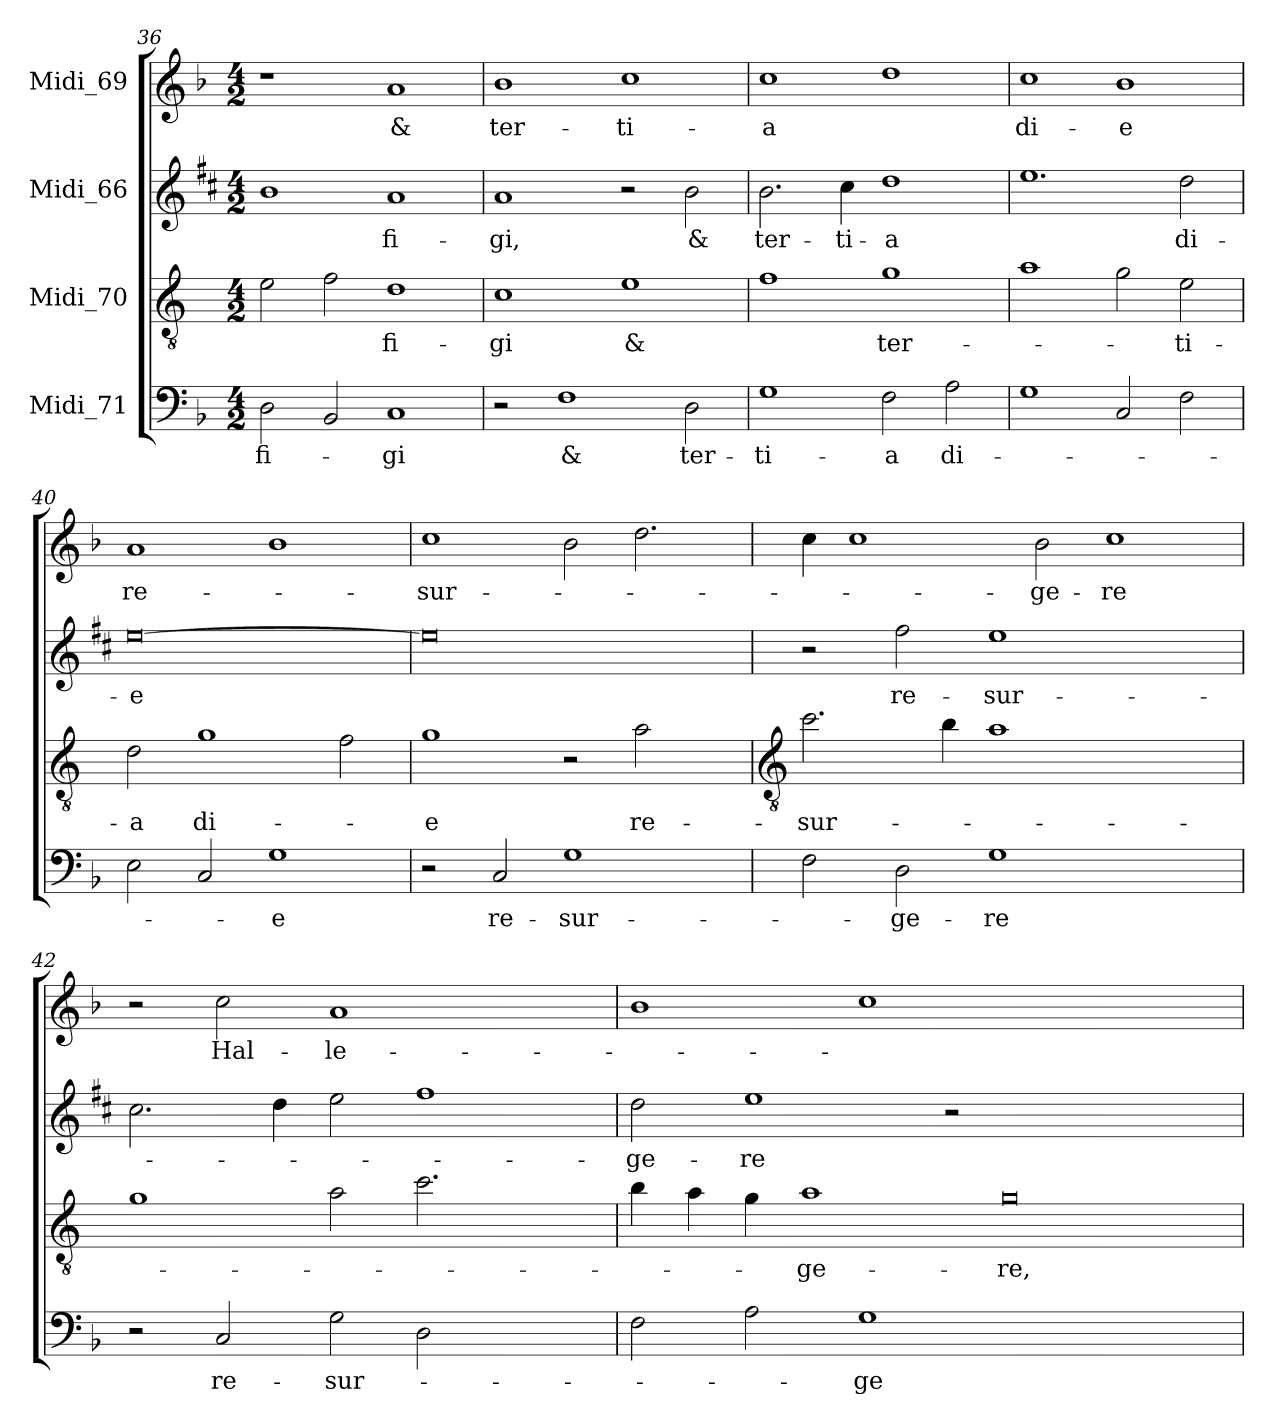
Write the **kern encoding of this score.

**kern	**text	**kern	**text	**kern	**text	**kern	**text
*part4	*part4	*part3	*part3	*part2	*part2	*part1	*part1
*staff4	*staff4	*staff3	*staff3	*staff2	*staff2	*staff1	*staff1
*I"Midi_71	*	*I"Midi_70	*	*I"Midi_66	*	*I"Midi_69	*
*clefF4	*	*clefGv2	*	*clefG2	*	*clefG2	*
*	*	*ITrd4c7	*	*ITrd5c9	*	*	*
*k[b-]	*	*k[b-]	*	*k[b-]	*	*k[b-]	*
*F:	*	*F:	*	*F:	*	*F:	*
*M4/2	*	*M4/2	*	*M4/2	*	*M4/2	*
=36	=36	=36	=36	=36	=36	=36	=36
!	!LO:LY:b	!	!	!	!	!	!
2D	-fi-	2A	.	1d	.	1r	.
2BB-	.	2B-	.	.	.	.	.
!	!LO:LY:b	!	!LO:LY:b	!	!LO:LY:b	!	!LO:LY:b
1C	-gi	1G	-fi-	1c	-fi-	1a	&
=37	=37	=37	=37	=37	=37	=37	=37
!	!	!	!LO:LY:b	!	!LO:LY:b	!	!LO:LY:b
2r	.	1F	-gi	1c	-gi,	1b-	ter-
!	!LO:LY:b	!	!	!	!	!	!
1F	&	.	.	.	.	.	.
!	!	!	!LO:LY:b	!	!	!	!LO:LY:b
.	.	1A	&	2r	.	1cc	-ti-
!	!LO:LY:b	!	!	!	!LO:LY:b	!	!
2D	ter-	.	.	2d	&	.	.
=38	=38	=38	=38	=38	=38	=38	=38
!	!LO:LY:b	!	!	!	!LO:LY:b	!	!LO:LY:b
1G	-ti-	1B-	.	2.d	ter-	1cc	-a
!	!	!	!	!	!LO:LY:b	!	!
.	.	.	.	4e	-ti-	.	.
!	!LO:LY:b	!	!LO:LY:b	!	!LO:LY:b	!	!
2F	-a	1c	ter-	1f	-a	1dd	.
!	!LO:LY:b	!	!	!	!	!	!
2A	di-	.	.	.	.	.	.
=39	=39	=39	=39	=39	=39	=39	=39
!	!	!	!	!	!	!	!LO:LY:b
1G	.	1d	.	1.g	.	1cc	di-
!	!	!	!	!	!	!	!LO:LY:b
2C	.	2c	.	.	.	1b-	-e
!	!	!	!LO:LY:b	!	!LO:LY:b	!	!
2F	.	2A	-ti-	2f	di-	.	.
!!LO:LB:g=z
=40	=40	=40	=40	=40	=40	=40	=40
!	!	!	!LO:LY:b	!	!LO:LY:b	!	!LO:LY:b
2E	.	2G	-a	[0g	-e	1a	re-
!	!	!	!LO:LY:b	!	!	!	!
2C	.	1c	di-	.	.	.	.
!	!LO:LY:b	!	!	!	!	!	!
1G	-e	.	.	.	.	1b-	.
.	.	2B-	.	.	.	.	.
=41	=41	=41	=41	=41	=41	=41	=41
!	!	!	!LO:LY:b	!	!	!	!LO:LY:b
2r	.	1c	-e	0g]	.	1cc	-sur-
!	!LO:LY:b	!	!	!	!	!	!
2C	re-	.	.	.	.	.	.
!	!LO:LY:b	!	!	!	!	!	!
1G	-sur-	2r	.	.	.	2b-	.
!	!	!	!LO:LY:b	!	!	!	!
.	.	2d	re-	.	.	2.dd	.
4ryy	.	4ryy	.	4ryy	.	.	.
!!LO:LB:g=z
=42A	=42A	=42A	=42A	=42A	=42A	=42A	=42A
*	*	*clefGv2	*	*	*	*	*
!	!	!	!LO:LY:b	!	!	!	!
2F	.	2.f	-sur-	2r	.	4cc	.
.	.	.	.	.	.	1cc	.
!	!LO:LY:b	!	!	!	!LO:LY:b	!	!
2D	-ge-	.	.	2a	re-	.	.
.	.	4e	.	.	.	.	.
!	!LO:LY:b	!	!	!	!LO:LY:b	!	!
1G	-re	1d	.	1g	-sur-	.	.
!	!	!	!	!	!	!	!LO:LY:b
.	.	.	.	.	.	2b-	-ge-
!	!	!	!	!	!	!	!LO:LY:b
.	.	.	.	.	.	1cc	-re
2.ryy	.	2.ryy	.	2.ryy	.	.	.
=42B	=42B	=42B	=42B	=42B	=42B	=42B	=42B
2r	.	1c	.	2.e	.	2r	.
!	!LO:LY:b	!	!	!	!	!	!LO:LY:b
2C	re-	.	.	.	.	2cc	Hal-
.	.	.	.	4f	.	.	.
!	!LO:LY:b	!	!	!	!	!	!LO:LY:b
2G	-sur-	2d	.	2g	.	1a	-le-
2D	.	2.f	.	1a	.	.	.
2ryy	.	.	.	.	.	2ryy	.
.	.	4ryy	.	.	.	.	.
=43A	=43A	=43A	=43A	=43A	=43A	=43A	=43A
!	!	!	!	!	!LO:LY:b	!	!
2F	.	4e	.	2f	-ge-	1b-	.
.	.	4d	.	.	.	.	.
!	!	!	!	!	!LO:LY:b	!	!
2A	.	4c	.	1g	-re	.	.
!	!	!	!LO:LY:b	!	!	!	!
.	.	1d	-ge-	.	.	.	.
!	!LO:LY:b	!	!	!	!	!	!
1G	-ge-	.	.	.	.	1cc	.
.	.	.	.	2r	.	.	.
!	!	!	!LO:LY:b	!	!	!	!
.	.	0c	-re,	.	.	.	.
1..ryy	.	.	.	1..ryy	.	1..ryy	.
=	=	=	=	=	=	=	=
*-	*-	*-	*-	*-	*-	*-	*-
